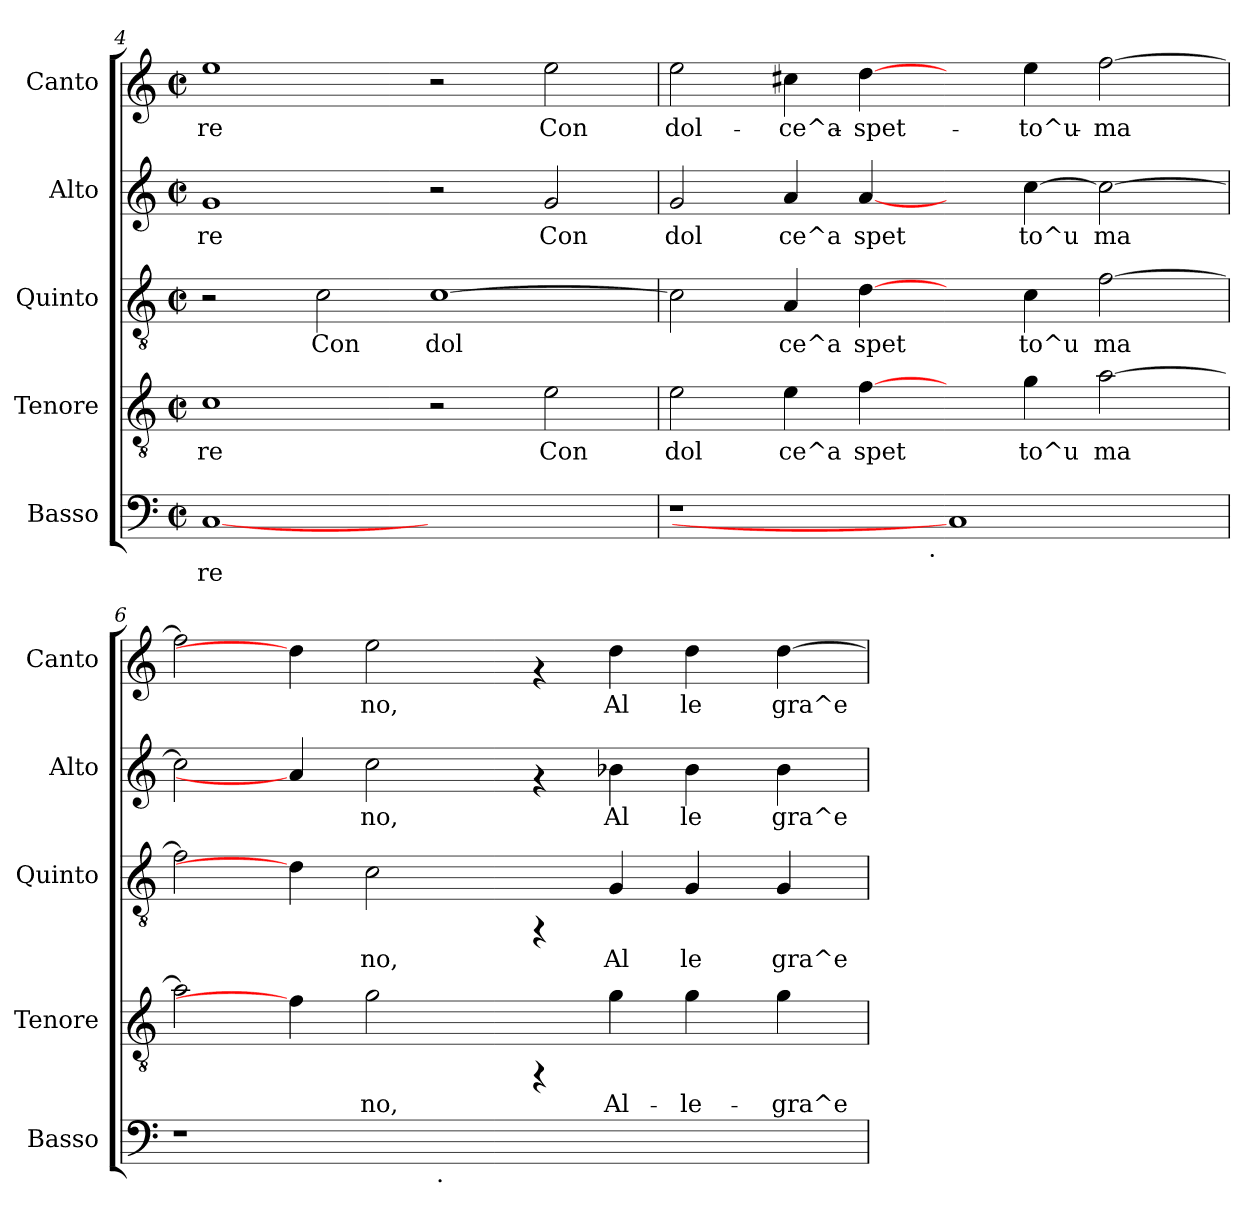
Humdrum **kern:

**kern	**text	**kern	**text	**kern	**text	**kern	**text	**kern	**text
*part5	*part5	*part4	*part4	*part3	*part3	*part2	*part2	*part1	*part1
*staff5	*staff5	*staff4	*staff4	*staff3	*staff3	*staff2	*staff2	*staff1	*staff1
*I"Basso	*	*I"Tenore	*	*I"Quinto	*	*I"Alto	*	*I"Canto	*
*I'Basso	*	*I'Tenore	*	*I'Quinto	*	*I'Alto	*	*I'Canto	*
*clefF4	*	*clefGv2	*	*clefGv2	*	*clefG2	*	*clefG2	*
*k[]	*	*k[]	*	*k[]	*	*k[]	*	*k[]	*
*C:	*	*C:	*	*C:	*	*C:	*	*C:	*
*M2/2	*	*M2/2	*	*M2/2	*	*M2/2	*	*M2/2	*
*met(c|)	*	*met(c|)	*	*met(c|)	*	*met(c|)	*	*met(c|)	*
=4	=4	=4	=4	=4	=4	=4	=4	=4	=4
!	!LO:LY:b:cj	!	!LO:LY:b:cj	!	!	!	!LO:LY:b:cj	!	!LO:LY:b:cj
[1C	re	1c	re	2r	.	1g	re	1ee	-re
!	!	!	!	!	!LO:LY:b:cj	!	!	!	!
.	.	.	.	2c\	Con	.	.	.	.
!	!	!	!	!	!LO:LY:b:cj	!	!	!	!
1ryy	.	2r	.	[>1c	dol	2r	.	2r	.
!	!	!	!LO:LY:b:cj	!	!	!	!LO:LY:b:cj	!	!LO:LY:b:cj
.	.	2e\	Con	.	.	2g/	Con	2ee\	Con
=5	=5	=5	=5	=5	=5	=5	=5	=5	=5
!	!	!	!LO:LY:b:cj	!	!LO:LY:b:cj	!	!LO:LY:b:cj	!	!LO:LY:b:cj
*^	*	*	*	*	*	*	*	*	*
1r	2ryy	.	2e\	dol	2c\]	.	2g/	dol	2ee>\	dol-
!	!	!	!	!LO:LY:b:cj	!	!LO:LY:b:cj	!	!LO:LY:b:cj	!	!LO:LY:b:cj
.	4...ryy	.	4e\	ce^a	4A/	ce^a	4a/	ce^a	4cc#X\	-ce^a-
!	!	!	!	!LO:LY:b:cj	!	!LO:LY:b:cj	!	!LO:LY:b:cj	!	!LO:LY:b:cj
.	.	.	[4f\	spet	[4d\	spet	[4a/	spet	[4dd\	-spet-
!	!LO:TX:b:t=.	!	!	!	!	!	!	!	!	!
.	1ryy	.	.	.	.	.	.	.	.	.
1C]	.	.	4ryy	.	4ryy	.	4ryy	.	4ryy	.
!	!	!	!	!LO:LY:b:cj	!	!LO:LY:b:cj	!	!LO:LY:b:cj	!	!LO:LY:b:cj
.	.	.	4g\	to^u	4c\	to^u	[<4cc\	to^u	4ee\	-to^u-
!	!	!	!	!LO:LY:b:cj	!	!LO:LY:b:cj	!	!LO:LY:b:cj	!	!LO:LY:b:cj
.	.	.	[<2a\	ma	[<2f\	ma	2cc\_<	ma	[<2ff\	-ma-
.	32ryy	.	.	.	.	.	.	.	.	.
!!LO:LB:g=z
=6	=6	=6	=6	=6	=6	=6	=6	=6	=6	=6
!	!	!	!	!LO:LY:b:cj	!	!LO:LY:b:cj	!	!LO:LY:b:cj	!	!LO:LY:b:cj
1r	2ryy	.	2a\]	.	2f\]	.	2cc\]	.	2ff\]	--
.	4...ryy	.	4f\]	.	4d\]	.	4a/]	.	4dd\]	.
!	!	!	!	!LO:LY:b:cj	!	!LO:LY:b:cj	!	!LO:LY:b:cj	!	!LO:LY:b:cj
.	.	.	2g\	no,	2c\	no,	2cc\	no,	2ee\	-no,
!	!LO:TX:b:t=.	!	!	!	!	!	!	!	!	!
.	1ryy	.	.	.	.	.	.	.	.	.
1ryy	.	.	.	.	.	.	.	.	.	.
.	.	.	4rFF	.	4rFF	.	4rf	.	4rf	.
!	!	!	!	!LO:LY:b:cj	!	!LO:LY:b:cj	!	!LO:LY:b:cj	!	!LO:LY:b:cj
.	.	.	4g\	Al-	4G/	Al	4b-X\	Al	4dd\	Al
!	!	!	!	!LO:LY:b:cj	!	!LO:LY:b:cj	!	!LO:LY:b:cj	!	!LO:LY:b:cj
.	.	.	4g\	-le-	4G/	le	4b-\	le	4dd\	le
.	4ryy	.	.	.	.	.	.	.	.	.
!	!	!	!	!LO:LY:b:cj	!	!LO:LY:b:cj	!	!LO:LY:b:cj	!	!LO:LY:b:cj
4ryy	.	.	4g\	-gra^e	4G/	gra^e	4b-\	gra^e	[<4dd\	gra^e
.	32ryy	.	.	.	.	.	.	.	.	.
*v	*v	*	*	*	*	*	*	*	*	*
=	=	=	=	=	=	=	=	=	=
*-	*-	*-	*-	*-	*-	*-	*-	*-	*-
